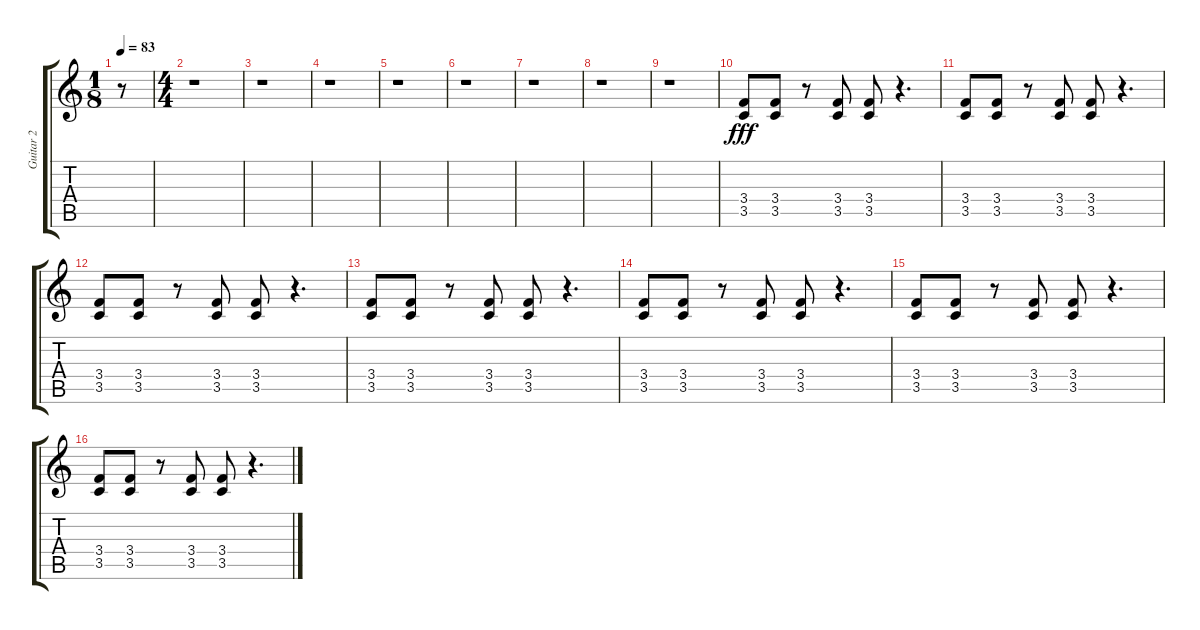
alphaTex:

\track ("Guitar 2" "Guitar 2") {instrument overdrivenguitar}
\staff {score tabs}
\tuning (E4 B3 G3 D3 A2 E2) {hide}
\ts (1 8)
\tempo 83
\clef g2
\ks c
r.8{dy fff instrument overdrivenguitar} |
\ts (4 4)
r.1 |
r.1 |
r.1 |
r.1 |
r.1 |
r.1 |
r.1 |
r.1 |
(3.4 3.5).8 (3.4 3.5).8 r.8 (3.4 3.5).8 (3.4 3.5).8 r.4{d} |
(3.4 3.5).8 (3.4 3.5).8 r.8 (3.4 3.5).8 (3.4 3.5).8 r.4{d} |
(3.4 3.5).8 (3.4 3.5).8 r.8 (3.4 3.5).8 (3.4 3.5).8 r.4{d} |
(3.4 3.5).8 (3.4 3.5).8 r.8 (3.4 3.5).8 (3.4 3.5).8 r.4{d} |
(3.4 3.5).8 (3.4 3.5).8 r.8 (3.4 3.5).8 (3.4 3.5).8 r.4{d} |
(3.4 3.5).8 (3.4 3.5).8 r.8 (3.4 3.5).8 (3.4 3.5).8 r.4{d} |
(3.4 3.5).8 (3.4 3.5).8 r.8 (3.4 3.5).8 (3.4 3.5).8 r.4{d}
